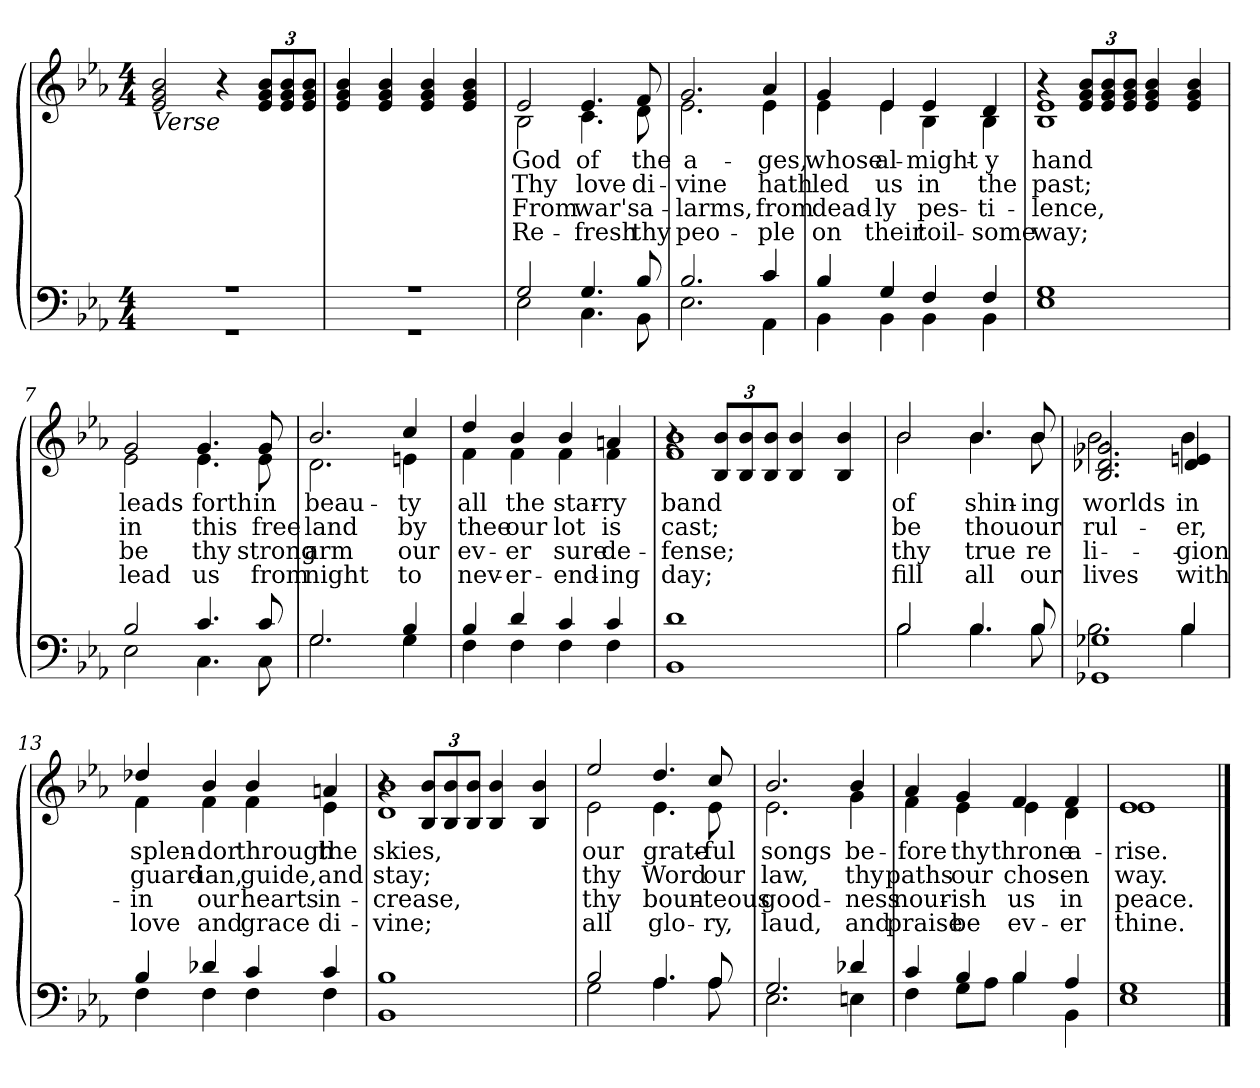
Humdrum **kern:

**kern	**kern	**text	**text	**text	**text
*part2	*part1	*part1	*part1	*part1	*part1
*staff2	*staff1	*staff1	*staff1	*staff1	*staff1
*clefF4	*clefG2	*	*	*	*
*k[b-e-a-]	*k[b-e-a-]	*	*	*	*
*M4/4	*M4/4	*	*	*	*
=1	=1	=1	=1	=1	=1
*^	*	*	*	*	*
!	!	!LO:TX:b:i:t=Verse	!	!	!	!
1r	1r	2e-!/ 2g!/ 2b-!/	.	.	.	.
.	.	4r	.	.	.	.
*	*	*Xbrackettup	*	*	*	*
.	.	12e-!/ 12g!/ 12b-!/L	.	.	.	.
.	.	12e-!/ 12g!/ 12b-!/	.	.	.	.
.	.	12e-!/ 12g!/ 12b-!/J	.	.	.	.
=2	=2	=2	=2	=2	=2	=2
1r	1r	4e-!/ 4g!/ 4b-!/	.	.	.	.
.	.	4e-!/ 4g!/ 4b-!/	.	.	.	.
.	.	4e-!/ 4g!/ 4b-!/	.	.	.	.
.	.	4e-!/ 4g!/ 4b-!/	.	.	.	.
=3	=3	=3	=3	=3	=3	=3
!	!	!	!LO:LY:b	!LO:LY:b	!LO:LY:b	!LO:LY:b
*	*	*^	*	*	*	*
2G/	2E-\	2e-/	2B-\	God	Thy	From	Re-
!	!	!	!	!LO:LY:b	!LO:LY:b	!LO:LY:b	!LO:LY:b
4.G/	4.C\	4.e-/	4.c\	of	love	war's	-fresh
!	!	!	!	!LO:LY:b	!LO:LY:b	!LO:LY:b	!LO:LY:b
8B-/	8BB-\	8f/	8d\	the	di-	a-	thy
=4	=4	=4	=4	=4	=4	=4	=4
!	!	!	!	!LO:LY:b	!LO:LY:b	!LO:LY:b	!LO:LY:b
2.B-/	2.E-\	2.g/	2.e-\	a-	-vine	-larms,	peo-
!	!	!	!	!LO:LY:b	!LO:LY:b	!LO:LY:b	!LO:LY:b
4c/	4AA-\	4a-/	4e-\	-ges,	hath	from	-ple
=5	=5	=5	=5	=5	=5	=5	=5
!	!	!	!	!LO:LY:b	!LO:LY:b	!LO:LY:b	!LO:LY:b
4B-/	4BB-\	4g/	4e-\	whose	led	dead-	on
!	!	!	!	!LO:LY:b	!LO:LY:b	!LO:LY:b	!LO:LY:b
4G/	4BB-\	4e-/	4e-\	al-	us	-ly	their
!	!	!	!	!LO:LY:b	!LO:LY:b	!LO:LY:b	!LO:LY:b
4F/	4BB-\	4e-/	4B-\	-might-	in	pes-	toil-
!	!	!	!	!LO:LY:b	!LO:LY:b	!LO:LY:b	!LO:LY:b
4F/	4BB-\	4d/	4B-\	-y	the	-ti-	-some
=6	=6	=6	=6	=6	=6	=6	=6
!	!	!	!	!LO:LY:b	!LO:LY:b	!LO:LY:b	!LO:LY:b
*	*	*	*^	*	*	*	*
1G	1E-	1e-	1B-	4r	hand	past;	-lence,	way;
.	.	.	.	12e-!/ 12g!/ 12b-!/L	.	.	.	.
.	.	.	.	12e-!/ 12g!/ 12b-!/	.	.	.	.
.	.	.	.	12e-!/ 12g!/ 12b-!/J	.	.	.	.
.	.	.	.	4e-!/ 4g!/ 4b-!/	.	.	.	.
.	.	.	.	4e-!/ 4g!/ 4b-!/	.	.	.	.
!!LO:LB:g=z
=7	=7	=7	=7	=7	=7	=7	=7	=7
!	!	!	!	!	!LO:LY:b	!LO:LY:b	!LO:LY:b	!LO:LY:b
*	*	*	*v	*v	*	*	*	*
2B-/	2E-\	2g/	2e-\	leads	in	be	lead
!	!	!	!	!LO:LY:b	!LO:LY:b	!LO:LY:b	!LO:LY:b
4.c/	4.C\	4.g/	4.e-\	forth	this	thy	us
!	!	!	!	!LO:LY:b	!LO:LY:b	!LO:LY:b	!LO:LY:b
8c/	8C\	8g/	8e-\	in	free	strong	from
=8	=8	=8	=8	=8	=8	=8	=8
!	!	!	!	!LO:LY:b	!LO:LY:b	!LO:LY:b	!LO:LY:b
2.G/	2.G\	2.b-/	2.d\	beau-	land	arm	night
!	!	!	!	!LO:LY:b	!LO:LY:b	!LO:LY:b	!LO:LY:b
4B-/	4G\	4cc/	4en\	-ty	by	our	to
=9	=9	=9	=9	=9	=9	=9	=9
!	!	!	!	!LO:LY:b	!LO:LY:b	!LO:LY:b	!LO:LY:b
4B-/	4F\	4dd/	4f\	all	thee	ev-	nev-
!	!	!	!	!LO:LY:b	!LO:LY:b	!LO:LY:b	!LO:LY:b
4d/	4F\	4b-/	4f\	the	our	-er	-er-
!	!	!	!	!LO:LY:b	!LO:LY:b	!LO:LY:b	!LO:LY:b
4c/	4F\	4b-/	4f\	star-	lot	sure	-end-
!	!	!	!	!LO:LY:b	!LO:LY:b	!LO:LY:b	!LO:LY:b
4c/	4F\	4an/	4f\	-ry	is	de-	-ing
=10	=10	=10	=10	=10	=10	=10	=10
!	!	!	!	!LO:LY:b	!LO:LY:b	!LO:LY:b	!LO:LY:b
*	*	*	*^	*	*	*	*
1d	1BB-	1b-	1f	4r	band	cast;	-fense;	day;
.	.	.	.	12B-!/ 12b-!/L	.	.	.	.
.	.	.	.	12B-!/ 12b-!/	.	.	.	.
.	.	.	.	12B-!/ 12b-!/J	.	.	.	.
.	.	.	.	4B-!/ 4b-!/	.	.	.	.
.	.	.	.	4B-!/ 4b-!/	.	.	.	.
!!LO:LB:g=z
=11	=11	=11	=11	=11	=11	=11	=11	=11
!	!	!	!	!	!LO:LY:b	!LO:LY:b	!LO:LY:b	!LO:LY:b
*	*	*	*v	*v	*	*	*	*
2B-/	2B-\	2b-/	2b-\	of	be	thy	fill
!	!	!	!	!LO:LY:b	!LO:LY:b	!LO:LY:b	!LO:LY:b
4.B-/	4.B-\	4.b-/	4.b-\	shin-	thou	true	all
!	!	!	!	!LO:LY:b	!LO:LY:b	!LO:LY:b	!LO:LY:b
8B-/	8B-\	8b-/	8b-\	-ing	our	re-	our
=12	=12	=12	=12	=12	=12	=12	=12
*	*^	*	*	*	*	*	*
!	!	!	!	!	!LO:LY:b	!LO:LY:b	!LO:LY:b	!LO:LY:b
*	*	*	*	*^	*	*	*	*
2.ryy	2.B-\	1GG-X! 1G-X!	2.ryy	2.b-\	2.B-!/ 2.d-X!/ 2.g-X!/	worlds	rul-	-li-	lives
!	!	!	!	!	!	!LO:LY:b	!LO:LY:b	!LO:LY:b	!LO:LY:b
4B-/	4B-\	.	4ryy	4b-\	4d-!/ 4en!/	in	-er,	-gion	with
*	*v	*v	*	*	*	*	*	*	*
=13	=13	=13	=13	=13	=13	=13	=13	=13
!	!	!	!	!	!LO:LY:b	!LO:LY:b	!LO:LY:b	!LO:LY:b
*	*	*	*v	*v	*	*	*	*
4B-/	4F\	4dd-X/	4f\	splen-	guard-	in	love
!	!	!	!	!LO:LY:b	!LO:LY:b	!LO:LY:b	!LO:LY:b
4d-X/	4F\	4b-/	4f\	-dor	-ian,	our	and
!	!	!	!	!LO:LY:b	!LO:LY:b	!LO:LY:b	!LO:LY:b
4c/	4F\	4b-/	4f\	through	guide,	hearts	grace
!	!	!	!	!LO:LY:b	!LO:LY:b	!LO:LY:b	!LO:LY:b
4c/	4F\	4an/	4e-\	the	and	in-	di-
=14	=14	=14	=14	=14	=14	=14	=14
!	!	!	!	!LO:LY:b	!LO:LY:b	!LO:LY:b	!LO:LY:b
*	*	*	*^	*	*	*	*
1B-	1BB-	1b-	1d	4r	skies,	stay;	-crease,	-vine;
.	.	.	.	12B-!/ 12b-!/L	.	.	.	.
.	.	.	.	12B-!/ 12b-!/	.	.	.	.
.	.	.	.	12B-!/ 12b-!/J	.	.	.	.
.	.	.	.	4B-!/ 4b-!/	.	.	.	.
.	.	.	.	4B-!/ 4b-!/	.	.	.	.
!!LO:LB:g=z
=15	=15	=15	=15	=15	=15	=15	=15	=15
!	!	!	!	!	!LO:LY:b	!LO:LY:b	!LO:LY:b	!LO:LY:b
*	*	*	*v	*v	*	*	*	*
2B-/	2G\	2ee-/	2e-\	our	thy	thy	all
!	!	!	!	!LO:LY:b	!LO:LY:b	!LO:LY:b	!LO:LY:b
4.A-/	4.A-\	4.dd/	4.e-\	grate-	Word	boun-	glo-
!	!	!	!	!LO:LY:b	!LO:LY:b	!LO:LY:b	!LO:LY:b
8A-/	8A-\	8cc/	8e-\	-ful	our	-teous	-ry,
=16	=16	=16	=16	=16	=16	=16	=16
!	!	!	!	!LO:LY:b	!LO:LY:b	!LO:LY:b	!LO:LY:b
2.G/	2.E-\	2.b-/	2.e-\	songs	law,	good-	laud,
!	!	!	!	!LO:LY:b	!LO:LY:b	!LO:LY:b	!LO:LY:b
4d-X/	4En\	4b-/	4g\	be-	thy	-ness	and
=17	=17	=17	=17	=17	=17	=17	=17
!	!	!	!	!LO:LY:b	!LO:LY:b	!LO:LY:b	!LO:LY:b
4c/	4F\	4a-/	4f\	-fore	paths	nour-	praise
!	!	!	!	!LO:LY:b	!LO:LY:b	!LO:LY:b	!LO:LY:b
4B-/	8G\L	4g/	4e-\	thy	our	-ish	be
.	8A-\J	.	.	.	.	.	.
!	!	!	!	!LO:LY:b	!LO:LY:b	!LO:LY:b	!LO:LY:b
4B-/	4B-\	4f/	4e-\	throne	chos-	us	ev-
!	!	!	!	!LO:LY:b	!LO:LY:b	!LO:LY:b	!LO:LY:b
4A-/	4BB-\	4f/	4d\	a-	-en	in	-er
=18	=18	=18	=18	=18	=18	=18	=18
!	!	!	!	!LO:LY:b	!LO:LY:b	!LO:LY:b	!LO:LY:b
1G	1E-	1e-	1e-	-rise.	way.	peace.	thine.
*v	*v	*	*	*	*	*	*
*	*v	*v	*	*	*	*
==	==	==	==	==	==
*-	*-	*-	*-	*-	*-
